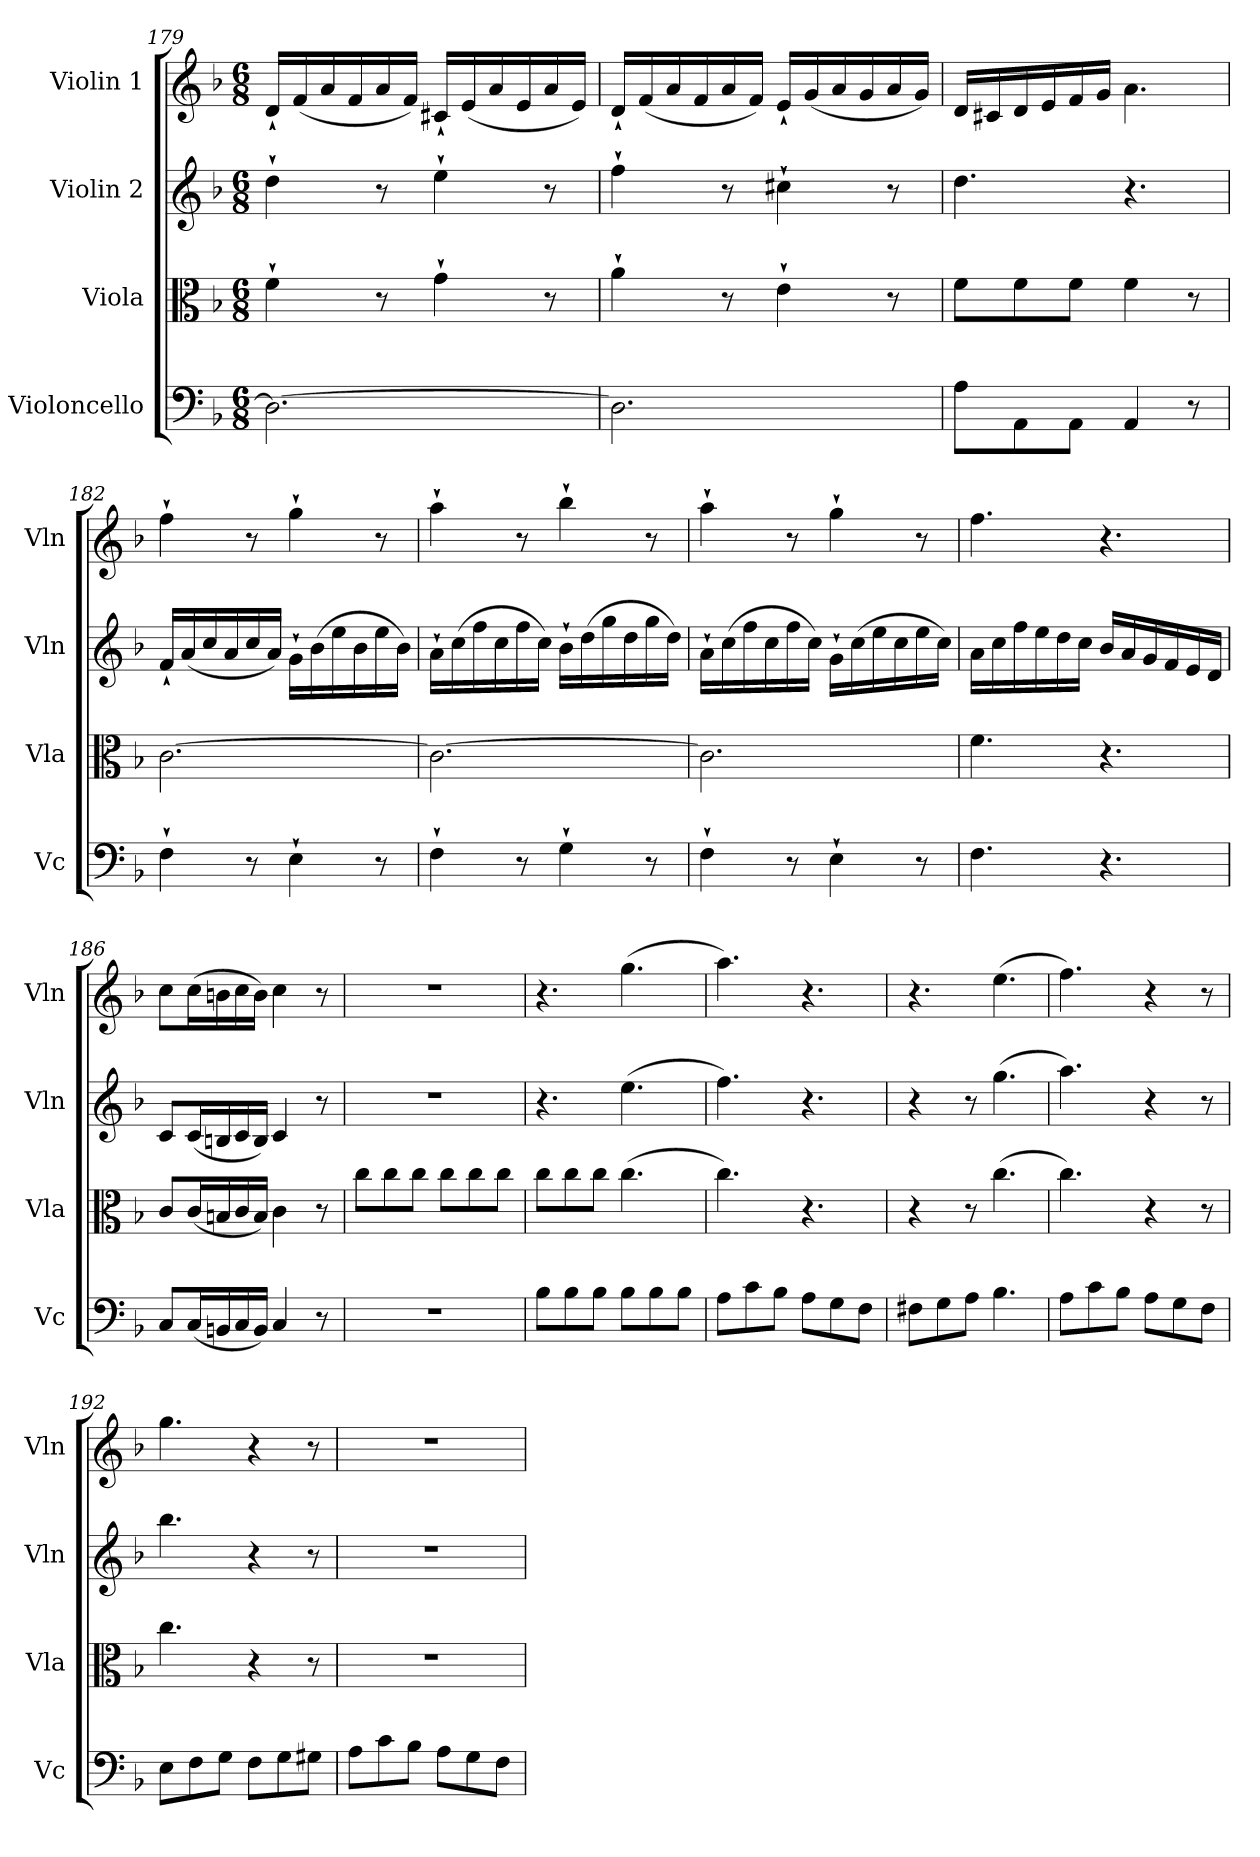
**kern	**kern	**kern	**kern
*part4	*part3	*part2	*part1
*staff4	*staff3	*staff2	*staff1
*I"Violoncello	*I"Viola	*I"Violin 2	*I"Violin 1
*I'Vc	*I'Vla	*I'Vln	*I'Vln
*clefF4	*clefC3	*clefG2	*clefG2
*k[b-]	*k[b-]	*k[b-]	*k[b-]
*M6/8	*M6/8	*M6/8	*M6/8
=179	=179	=179	=179
2.D\_	4f`\	4dd`\	16d`/LL
.	.	.	(<16f/
.	.	.	16a/
.	.	.	16f/
.	8r	8r	16a/
.	.	.	16f/JJ)
.	4g`\	4ee`\	16c#X`/LL
.	.	.	(<16e/
.	.	.	16a/
.	.	.	16e/
.	8r	8r	16a/
.	.	.	16e/JJ)
=180	=180	=180	=180
2.D\]	4a`\	4ff`\	16d`/LL
.	.	.	(<16f/
.	.	.	16a/
.	.	.	16f/
.	8r	8r	16a/
.	.	.	16f/JJ)
.	4e`\	4cc#X`\	16e`/LL
.	.	.	(<16g/
.	.	.	16a/
.	.	.	16g/
.	8r	8r	16a/
.	.	.	16g/JJ)
=181	=181	=181	=181
8A\L	8f\L	4.dd\	16d/LL
.	.	.	16c#X/
8AA\	8f\	.	16d/
.	.	.	16e/
8AA\J	8f\J	.	16f/
.	.	.	16g/JJ
4AA/	4f\	4.r	4.a\
8r	8r	.	.
=182	=182	=182	=182
4F`\	[2.c\	16f`/LL	4ff`\
.	.	(<16a/	.
.	.	16cc/	.
.	.	16a/	.
8r	.	16cc/	8r
.	.	16a/JJ)	.
4E`\	.	16g`\LL	4gg`\
.	.	(>16b-\	.
.	.	16ee\	.
.	.	16b-\	.
8r	.	16ee\	8r
.	.	16b-\JJ)	.
=183	=183	=183	=183
4F`\	2.c\_	16a`\LL	4aa`\
.	.	(>16cc\	.
.	.	16ff\	.
.	.	16cc\	.
8r	.	16ff\	8r
.	.	16cc\JJ)	.
4G`\	.	16b-`\LL	4bb-`\
.	.	(>16dd\	.
.	.	16gg\	.
.	.	16dd\	.
8r	.	16gg\	8r
.	.	16dd\JJ)	.
!!LO:LB:g=z
=184	=184	=184	=184
4F`\	2.c\]	16a`\LL	4aa`\
.	.	(>16cc\	.
.	.	16ff\	.
.	.	16cc\	.
8r	.	16ff\	8r
.	.	16cc\JJ)	.
4E`\	.	16g`\LL	4gg`\
.	.	(>16cc\	.
.	.	16ee\	.
.	.	16cc\	.
8r	.	16ee\	8r
.	.	16cc\JJ)	.
=185	=185	=185	=185
4.F\	4.f\	16a\LL	4.ff\
.	.	16cc\	.
.	.	16ff\	.
.	.	16ee\	.
.	.	16dd\	.
.	.	16cc\JJ	.
4.r	4.r	16b-/LL	4.r
.	.	16a/	.
.	.	16g/	.
.	.	16f/	.
.	.	16e/	.
.	.	16d/JJ	.
=186	=186	=186	=186
8C/L	8c/L	8c/L	8cc\L
(<16C/L	(<16c/L	(<16c/L	(>16cc\L
16BBn/	16Bn/	16Bn/	16bn\
16C/	16c/	16c/	16cc\
16BB/JJ)	16B/JJ)	16B/JJ)	16b\JJ)
4C/	4c\	4c/	4cc\
8r	8r	8r	8r
=187	=187	=187	=187
2.r	8cc\L	2.r	2.r
.	8cc\	.	.
.	8cc\J	.	.
.	8cc\L	.	.
.	8cc\	.	.
.	8cc\J	.	.
=188	=188	=188	=188
8B-\L	8cc\L	4.r	4.r
8B-\	8cc\	.	.
8B-\J	8cc\J	.	.
8B-\L	(>4.cc\	(>4.ee\	(>4.gg\
8B-\	.	.	.
8B-\J	.	.	.
=189	=189	=189	=189
8A\L	4.cc\)	4.ff\)	4.aa\)
8c\	.	.	.
8B-\J	.	.	.
8A\L	4.r	4.r	4.r
8G\	.	.	.
8F\J	.	.	.
=190	=190	=190	=190
8F#X\L	4r	4r	4.r
8G\	.	.	.
8A\J	8r	8r	.
4.B-\	(>4.cc\	(>4.gg\	(>4.ee\
=191	=191	=191	=191
8A\L	4.cc\)	4.aa\)	4.ff\)
8c\	.	.	.
8B-\J	.	.	.
8A\L	4r	4r	4r
8G\	.	.	.
8F\J	8r	8r	8r
=192	=192	=192	=192
8E\L	4.cc\	4.bb-\	4.gg\
8F\	.	.	.
8G\J	.	.	.
8F\L	4r	4r	4r
8G\	.	.	.
8G#X\J	8r	8r	8r
=193	=193	=193	=193
8A\L	2.r	2.r	2.r
8c\	.	.	.
8B-\J	.	.	.
8A\L	.	.	.
8G\	.	.	.
8F\J	.	.	.
=	=	=	=
*-	*-	*-	*-
